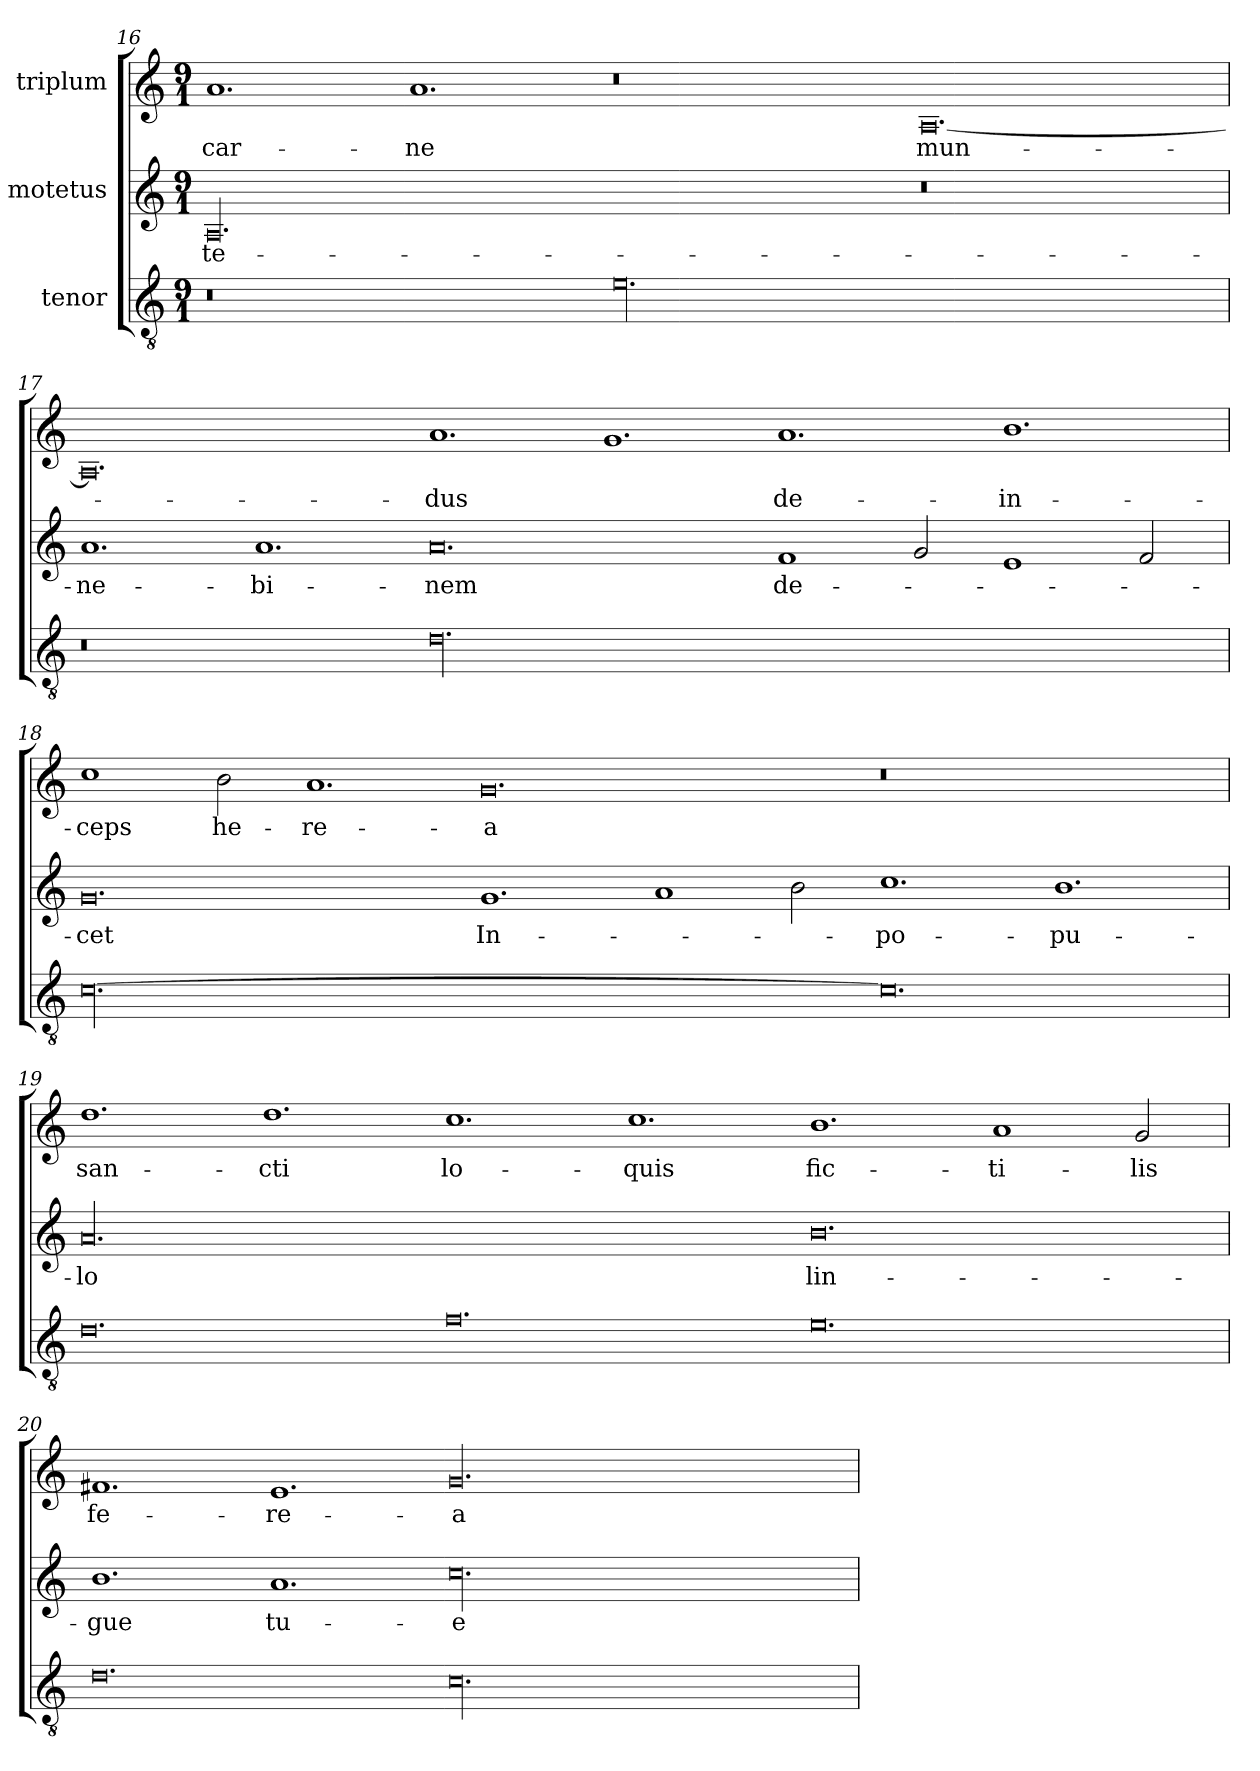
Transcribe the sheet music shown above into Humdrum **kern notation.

**kern	**kern	**text	**kern	**text
*part3	*part2	*part2	*part1	*part1
*staff3	*staff2	*staff2	*staff1	*staff1
*I"tenor	*I"motetus	*	*I"triplum	*
*clefGv2	*clefG2	*	*clefG2	*
*k[]	*k[]	*	*k[]	*
*C:	*C:	*	*C:	*
*M9/1	*M9/1	*	*M9/1	*
=16	=16	=16	=16	=16
0.r	00.A/	te-	1.a/	car-
.	.	.	1.a/	-ne
00.e\	.	.	0.r	.
.	0.r	.	[0.A/	mun-
=17	=17	=17	=17	=17
0.r	1.a/	ne-	0.A/]	.
.	1.a/	-bi-	.	.
00.d\	0.a/	-nem	1.a/	-dus
.	.	.	1.g/	.
.	1f/	de-	1.a/	de-
.	2g/	.	.	.
.	1e/	.	1.b\	-in-
.	2f/	.	.	.
=18	=18	=18	=18	=18
[00.c\	0.g/	-cet	1cc\	-ceps
.	.	.	2b\	he-
.	.	.	1.a/	-re-
.	1.g/	In-	0.g/	-a
.	1a/	.	.	.
.	2b\	.	.	.
0.c\]	1.cc\	po-	0.r	.
.	1.b\	-pu-	.	.
!!LO:PB:g=z
=19	=19	=19	=19	=19
0.d\	00.a/	-lo	1.dd\	san-
.	.	.	1.dd\	-cti
0.f\	.	.	1.cc\	lo-
.	.	.	1.cc\	-quis
0.e\	0.b\	lin-	1.b\	fic-
.	.	.	1a/	-ti-
.	.	.	2g/	-lis
=20	=20	=20	=20	=20
0.d\	1.b\	-gue	1.f#X/	fe-
.	1.a/	tu-	1.e/	-re-
00.c\	00.cc\	-e	00.g/	-a
=	=	=	=	=
*-	*-	*-	*-	*-
